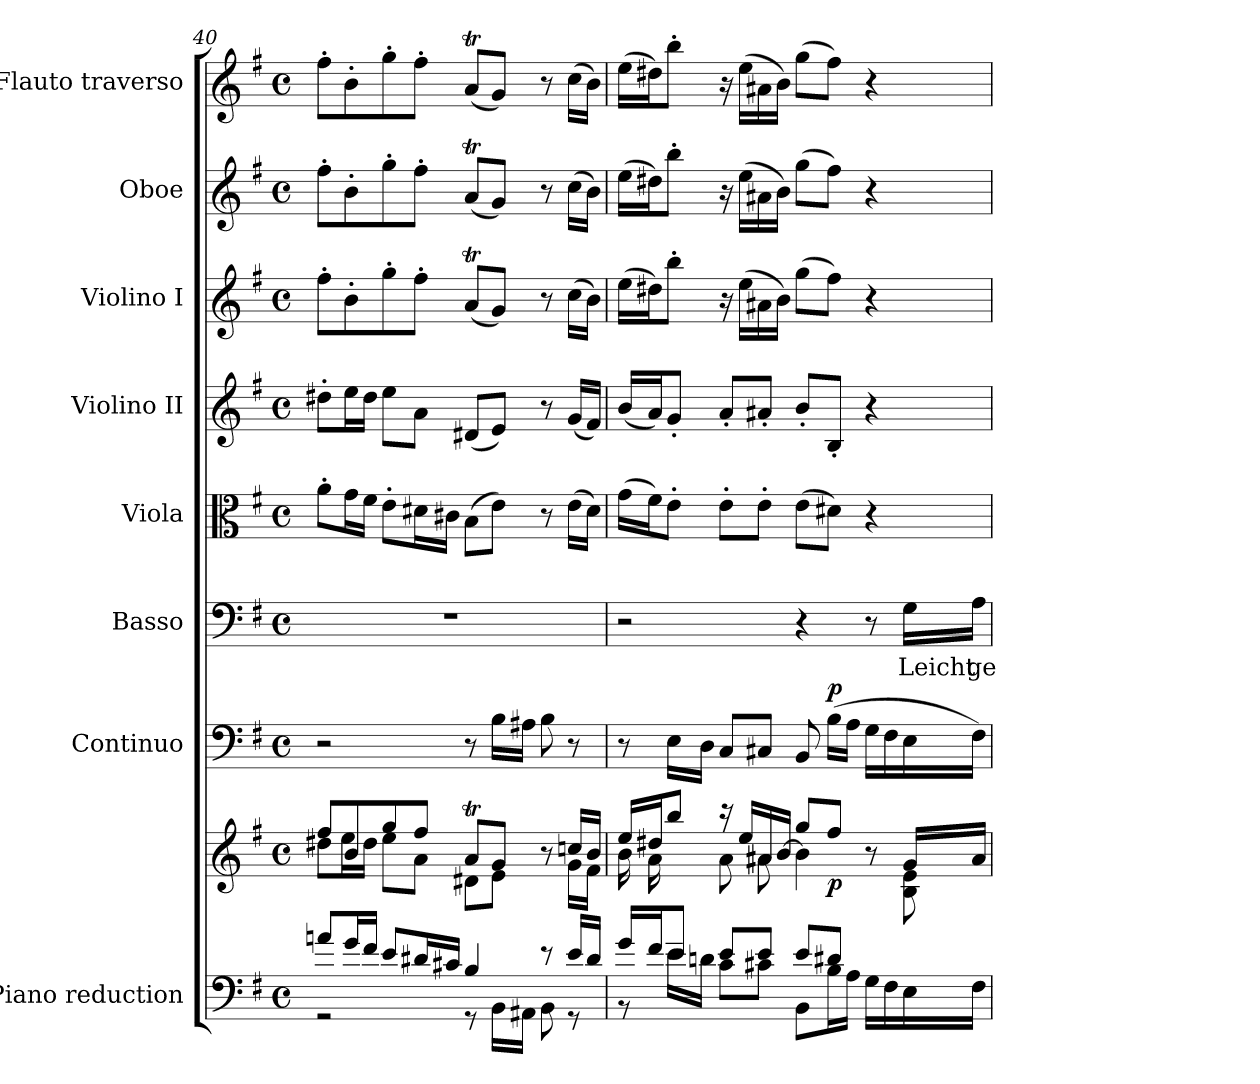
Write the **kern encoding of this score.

**kern	**kern	**dynam	**kern	**dynam	**kern	**text	**kern	**kern	**kern	**kern	**kern
*part8	*part8	*part8	*part7	*part7	*part6	*part6	*part5	*part4	*part3	*part2	*part1
*staff9	*staff8	*staff8/9	*staff7	*staff7	*staff6	*staff6	*staff5	*staff4	*staff3	*staff2	*staff1
*I"Piano reduction	*	*	*I"Continuo	*	*I"Basso	*	*I"Viola	*I"Violino II	*I"Violino I	*I"Oboe	*I"Flauto traverso
*I'Pno	*	*	*	*	*	*	*I'Vla	*I'Vln	*I'Vln	*I'Ob	*I'Fl
!!LO:PB:g=z
*clefF4	*clefG2	*	*clefF4	*	*clefF4	*	*clefC3	*clefG2	*clefG2	*clefG2	*clefG2
*k[f#]	*k[f#]	*	*k[f#]	*	*k[f#]	*	*k[f#]	*k[f#]	*k[f#]	*k[f#]	*k[f#]
*M4/4	*M4/4	*	*M4/4	*	*M4/4	*	*M4/4	*M4/4	*M4/4	*M4/4	*M4/4
*met(c)	*met(c)	*	*met(c)	*	*met(c)	*	*met(c)	*met(c)	*met(c)	*met(c)	*met(c)
=40	=40	=40	=40	=40	=40	=40	=40	=40	=40	=40	=40
*^	*^	*	*	*	*	*	*	*	*	*	*
8an/L	2r	8ff#/L	8dd#X\L	.	2r	.	1r	.	8a'\L	8dd#X'\L	8ff#'\L	8ff#'\L	8ff#'\L
16g/L	.	8b/	16ee\L	.	.	.	.	.	16g\L	16ee\L	8b'\	8b'\	8b'\
16f#/JJ	.	.	16dd#\JJ	.	.	.	.	.	16f#\JJ	16dd#\JJ	.	.	.
8e/L	.	8gg/	8ee\L	.	.	.	.	.	8e'\L	8ee\L	8gg'\	8gg'\	8gg'\
16d#X/L	.	8ff#/J	8a\J	.	.	.	.	.	16d#X\L	8a\J	8ff#'\J	8ff#'\J	8ff#'\J
16c#X/JJ	.	.	.	.	.	.	.	.	16c#X\JJ	.	.	.	.
4B/	8r	8aT/L	8d#X\L	.	8r	.	.	.	(8B\L	(8d#X/L	(8aT/L	(8aT/L	(8aT/L
.	16BB\LL	8g/J	8e\J	.	16B\LL	.	.	.	8e\J)	8e/J)	8g/J)	8g/J)	8g/J)
.	16AA#X\JJ	.	.	.	16A#X\JJ	.	.	.	.	.	.	.	.
8r	8BB\	8r	8ryy	.	8B\	.	.	.	8r	8r	8r	8r	8r
16e/LL	8r	16ccn/LL	16g\LL	.	8r	.	.	.	(16e\LL	(16g/LL	(16cc\LL	(16cc\LL	(16cc\LL
16d#/JJ	.	16b/JJ	16f#\JJ	.	.	.	.	.	16d#\JJ)	16f#/JJ)	16b\JJ)	16b\JJ)	16b\JJ)
=41	=41	=41	=41	=41	=41	=41	=41	=41	=41	=41	=41	=41	=41
*	*^	*	*	*	*	*	*	*	*	*	*	*	*
8ryy	16g/LL	8r	16ee/LL	16b\LL	.	8r	.	2r	.	(16g\LL	(16b/LL	(16ee\LL	(16ee\LL	(16ee\LL
.	16f#/J	.	16dd#X/J	16a\J	.	.	.	.	.	16f#\J)	16a/J)	16dd#X\J)	16dd#X\J)	16dd#X\J)
8g/J	8e/J	16e\LL	8bb/J	8ryy	.	16E\LL	.	.	.	8e'\J	8g'/J	8bb'\J	8bb'\J	8bb'\J
.	.	16dn\JJ	.	.	.	16D\JJ	.	.	.	.	.	.	.	.
2.ryy	8e/L	8c\L	16r	8a\L	.	8C/L	.	.	.	8e'\L	8a'/L	16r	16r	16r
.	.	.	16ee/LL	.	.	.	.	.	.	.	.	(16ee\LL	(16ee\LL	(16ee\LL
.	8e/J	8c#X\J	16a#X/	8a#\J	.	8C#X/J	.	.	.	8e'\J	8a#X'/J	16a#X\	16a#X\	16a#X\
.	.	.	[<16b/JJ	.	.	.	.	.	.	.	.	16b\JJ)	16b\JJ)	16b\JJ)
.	8e/L	8BB\L	8gg/L	4b\]	.	8BB/	.	4r	.	(8e\L	8b'/L	(8gg\L	(8gg\L	(8gg\L
!	!	!	!	!	!LO:DY:b	!	!LO:DY:a	!	!	!	!	!	!	!
.	8d#X/J	16B\L	8ff#/J	.	p	(16B\LL	p	.	.	8d#X\J)	8B'/J	8ff#\J)	8ff#\J)	8ff#\J)
.	.	16A\JJ	.	.	.	16A\JJ	.	.	.	.	.	.	.	.
.	4ryy	16G\LL	8r	8ryy	.	16G\LL	.	8r	.	4r	4r	4r	4r	4r
.	.	16F#\	.	.	.	16F#\	.	.	.	.	.	.	.	.
!	!	!	!	!	!	!	!	!	!LO:LY:b	!	!	!	!	!
.	.	16E\	16g/LL	8B\ 8e\	.	16E\	.	16G\LL	Leicht	.	.	.	.	.
!	!	!	!	!	!	!	!	!	!LO:LY:b	!	!	!	!	!
.	.	16F#\JJ	16a#/JJ	.	.	16F#\JJ)	.	16A\JJ	ge-	.	.	.	.	.
*v	*v	*v	*	*	*	*	*	*	*	*	*	*	*	*
*	*v	*v	*	*	*	*	*	*	*	*	*	*
=	=	=	=	=	=	=	=	=	=	=	=
*-	*-	*-	*-	*-	*-	*-	*-	*-	*-	*-	*-
